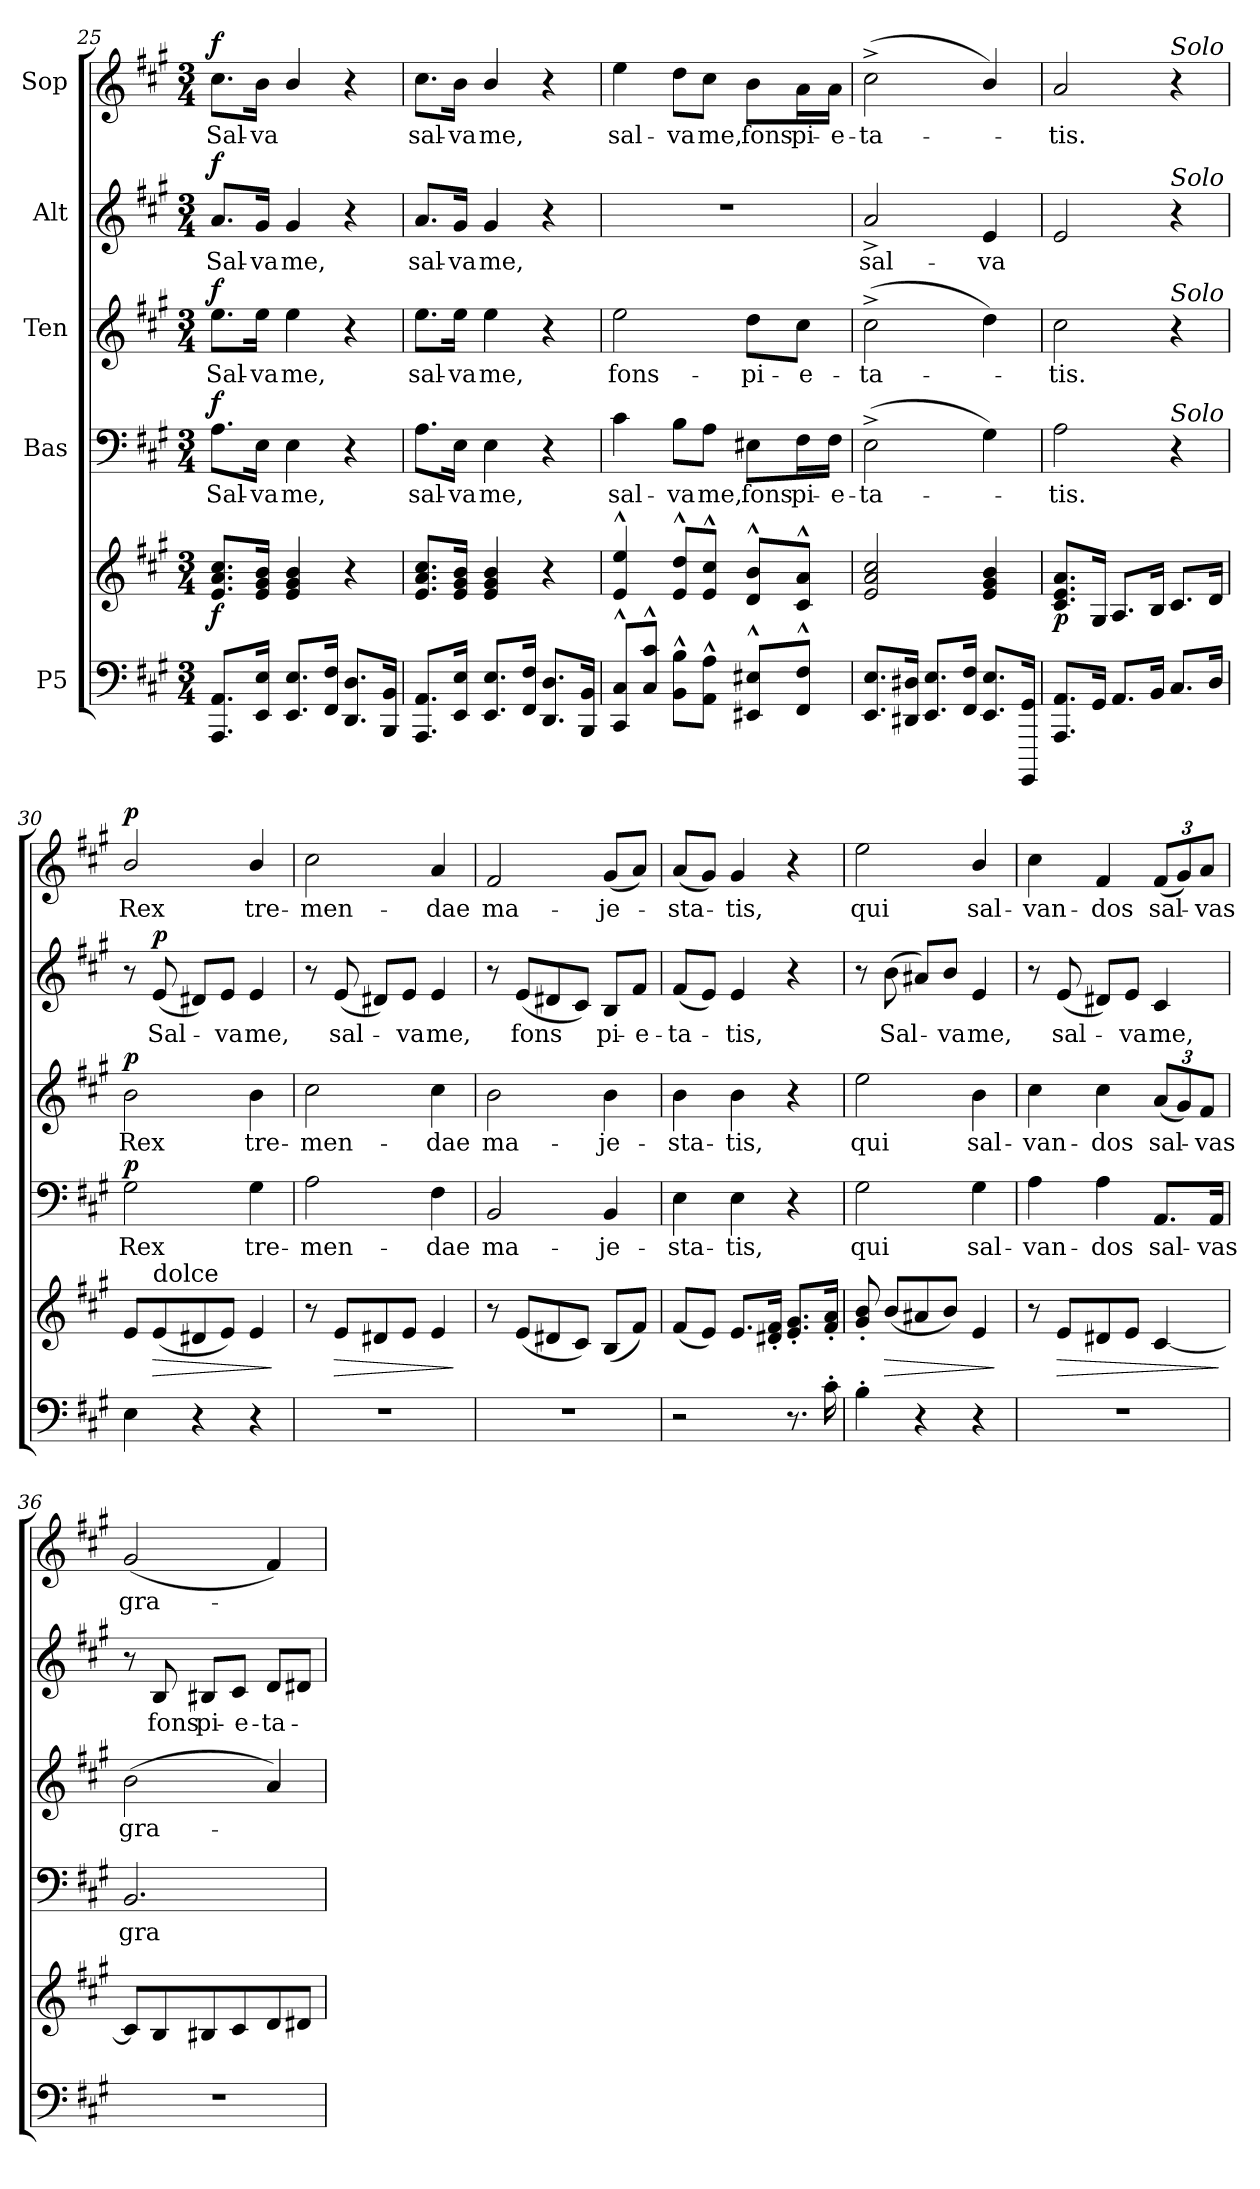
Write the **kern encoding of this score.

**kern	**kern	**dynam	**kern	**text	**dynam	**kern	**text	**dynam	**kern	**text	**dynam	**kern	**text	**dynam
*part5	*part5	*part5	*part4	*part4	*part4	*part3	*part3	*part3	*part2	*part2	*part2	*part1	*part1	*part1
*staff6	*staff5	*staff5/6	*staff4	*staff4	*staff4	*staff3	*staff3	*staff3	*staff2	*staff2	*staff2	*staff1	*staff1	*staff1
*I"P5	*	*	*I"Bas	*	*	*I"Ten	*	*	*I"Alt	*	*	*I"Sop	*	*
*clefF4	*clefG2	*	*clefF4	*	*	*clefG2	*	*	*clefG2	*	*	*clefG2	*	*
*	*	*	*	*	*	*ITrd7c12	*	*	*	*	*	*	*	*
*k[f#c#g#]	*k[f#c#g#]	*	*k[f#c#g#]	*	*	*k[f#c#g#]	*	*	*k[f#c#g#]	*	*	*k[f#c#g#]	*	*
*A:	*A:	*	*A:	*	*	*A:	*	*	*A:	*	*	*A:	*	*
*M3/4	*M3/4	*	*M3/4	*	*	*M3/4	*	*	*M3/4	*	*	*M3/4	*	*
=25	=25	=25	=25	=25	=25	=25	=25	=25	=25	=25	=25	=25	=25	=25
!	!	!LO:DY:b	!	!LO:LY:b	!LO:DY:a	!	!LO:LY:b	!LO:DY:a	!	!LO:LY:b	!LO:DY:a	!	!LO:LY:b	!LO:DY:a
8.AAA/ 8.AA/L	8.e/ 8.a/ 8.cc#/L	f	8.A\L	Sal-	f	8.e\L	Sal-	f	8.a/L	Sal-	f	8.cc#\L	Sal-	f
!	!	!	!	!LO:LY:b	!	!	!LO:LY:b	!	!	!LO:LY:b	!	!	!LO:LY:b	!
16EE/ 16E/Jk	16e/ 16g#/ 16b/Jk	.	16E\Jk	-va	.	16e\Jk	-va	.	16g#/Jk	-va	.	16b\Jk	-va	.
!	!	!	!	!LO:LY:b	!	!	!LO:LY:b	!	!	!LO:LY:b	!	!	!	!
8.EE/ 8.E/L	4e/ 4g#/ 4b/	.	4E\	me,	.	4e\	me,	.	4g#/	me,	.	4b/	.	.
16FF#/ 16F#/Jk	.	.	.	.	.	.	.	.	.	.	.	.	.	.
8.DD/ 8.D/L	4r	.	4r	.	.	4r	.	.	4r	.	.	4r	.	.
16BBB/ 16BB/Jk	.	.	.	.	.	.	.	.	.	.	.	.	.	.
=26	=26	=26	=26	=26	=26	=26	=26	=26	=26	=26	=26	=26	=26	=26
!	!	!	!	!LO:LY:b	!	!	!LO:LY:b	!	!	!LO:LY:b	!	!	!LO:LY:b	!
8.AAA/ 8.AA/L	8.e/ 8.a/ 8.cc#/L	.	8.A\L	sal-	.	8.e\L	sal-	.	8.a/L	sal-	.	8.cc#\L	sal-	.
!	!	!	!	!LO:LY:b	!	!	!LO:LY:b	!	!	!LO:LY:b	!	!	!LO:LY:b	!
16EE/ 16E/Jk	16e/ 16g#/ 16b/Jk	.	16E\Jk	-va	.	16e\Jk	-va	.	16g#/Jk	-va	.	16b\Jk	-va	.
!	!	!	!	!LO:LY:b	!	!	!LO:LY:b	!	!	!LO:LY:b	!	!	!LO:LY:b	!
8.EE/ 8.E/L	4e/ 4g#/ 4b/	.	4E\	me,	.	4e\	me,	.	4g#/	me,	.	4b/	me,	.
16FF#/ 16F#/Jk	.	.	.	.	.	.	.	.	.	.	.	.	.	.
8.DD/ 8.D/L	4r	.	4r	.	.	4r	.	.	4r	.	.	4r	.	.
16BBB/ 16BB/Jk	.	.	.	.	.	.	.	.	.	.	.	.	.	.
=27	=27	=27	=27	=27	=27	=27	=27	=27	=27	=27	=27	=27	=27	=27
!	!	!	!	!LO:LY:b	!	!	!LO:LY:b	!	!	!	!	!	!LO:LY:b	!
8CC#/^^ 8C#/^^L	4e/^^ 4ee/^^	.	4c#\	sal-	.	2e\	fons-	.	2.r	.	.	4ee\	sal-	.
8C#/^^ 8c#/^^J	.	.	.	.	.	.	.	.	.	.	.	.	.	.
!	!	!	!	!LO:LY:b	!	!	!	!	!	!	!	!	!LO:LY:b	!
8BB\^^ 8B\^^L	8e/^^ 8dd/^^L	.	8B\L	-va	.	.	.	.	.	.	.	8dd\L	-va	.
!	!	!	!	!LO:LY:b	!	!	!	!	!	!	!	!	!LO:LY:b	!
8AA\^^ 8A\^^J	8e/^^ 8cc#/^^J	.	8A\J	me,	.	.	.	.	.	.	.	8cc#\J	me,	.
!	!	!	!	!LO:LY:b	!	!	!LO:LY:b	!	!	!	!	!	!LO:LY:b	!
8EE#X/^^ 8E#X/^^L	8d/^^ 8b/^^L	.	8E#X\L	fons	.	8d\L	-pi-	.	.	.	.	8b\L	fons	.
!	!	!	!	!LO:LY:b	!	!	!LO:LY:b	!	!	!	!	!	!LO:LY:b	!
8FF#/^^ 8F#/^^J	8c#/^^ 8a/^^J	.	16F#\L	pi-	.	8c#\J	-e-	.	.	.	.	16a\L	pi-	.
!	!	!	!	!LO:LY:b	!	!	!	!	!	!	!	!	!LO:LY:b	!
.	.	.	16F#\JJ	-e-	.	.	.	.	.	.	.	16a\JJ	-e-	.
=28	=28	=28	=28	=28	=28	=28	=28	=28	=28	=28	=28	=28	=28	=28
!	!	!	!	!LO:LY:b	!	!	!LO:LY:b	!	!	!LO:LY:b	!	!	!LO:LY:b	!
8.EE/ 8.E/L	2e/ 2a/ 2cc#/	.	(>2E^\	-ta-	.	(>2c#^\	-ta-	.	2a^/	sal-	.	(>2cc#^\	-ta-	.
16DD#X/ 16D#X/Jk	.	.	.	.	.	.	.	.	.	.	.	.	.	.
8.EE/ 8.E/L	.	.	.	.	.	.	.	.	.	.	.	.	.	.
16FF#/ 16F#/Jk	.	.	.	.	.	.	.	.	.	.	.	.	.	.
!	!	!	!	!	!	!	!	!	!	!LO:LY:b	!	!	!	!
8.EE/ 8.E/L	4e/ 4g#/ 4b/	.	4G#\)	.	.	4d\)	.	.	4e/	-va	.	4b/)	.	.
16GGGG#/ 16GG#/Jk	.	.	.	.	.	.	.	.	.	.	.	.	.	.
=29	=29	=29	=29	=29	=29	=29	=29	=29	=29	=29	=29	=29	=29	=29
!	!	!LO:DY:b	!	!LO:LY:b	!	!	!LO:LY:b	!	!	!	!	!	!LO:LY:b	!
8.AAA/ 8.AA/L	8.c#/ 8.e/ 8.a/L	p	2A\	-tis.	.	2c#\	-tis.	.	2e/	.	.	2a/	-tis.	.
16GG#/Jk	16G#/Jk	.	.	.	.	.	.	.	.	.	.	.	.	.
8.AA/L	8.A/L	.	.	.	.	.	.	.	.	.	.	.	.	.
16BB/Jk	16B/Jk	.	.	.	.	.	.	.	.	.	.	.	.	.
!	!	!	!	!	!	!	!	!	!	!	!	!LO:TX:a:i:t=Solo	!	!
!	!	!	!	!	!	!	!	!	!LO:TX:a:i:t=Solo	!	!	!	!	!
!	!	!	!	!	!	!LO:TX:a:i:t=Solo	!	!	!	!	!	!	!	!
!	!	!	!LO:TX:a:i:t=Solo	!	!	!	!	!	!	!	!	!	!	!
8.C#/L	8.c#/L	.	4r	.	.	4r	.	.	4r	.	.	4r	.	.
16D/Jk	16d/Jk	.	.	.	.	.	.	.	.	.	.	.	.	.
=30	=30	=30	=30	=30	=30	=30	=30	=30	=30	=30	=30	=30	=30	=30
!	!	!	!	!LO:LY:b	!LO:DY:a	!	!LO:LY:b	!LO:DY:a	!	!	!	!	!LO:LY:b	!LO:DY:a
4E\	8e/L	.	2G#\	Rex	p	2B\	Rex	p	8r	.	.	2b/	Rex	p
!	!LO:TX:a:t=dolce	!	!	!	!	!	!	!	!	!	!	!	!	!
!	!	!LO:HP:b	!	!	!	!	!	!	!	!LO:LY:b	!LO:DY:a	!	!	!
.	(<8e/	>	.	.	.	.	.	.	(<8e/	Sal-	p	.	.	.
4r	8d#X/	.	.	.	.	.	.	.	8d#X/L)	.	.	.	.	.
!	!	!	!	!	!	!	!	!	!	!LO:LY:b	!	!	!	!
.	8e/J)	.	.	.	.	.	.	.	8e/J	-va	.	.	.	.
!	!	!	!	!LO:LY:b	!	!	!LO:LY:b	!	!	!LO:LY:b	!	!	!LO:LY:b	!
4r	4e/	.	4G#\	tre-	.	4B\	tre-	.	4e/	me,	.	4b/	tre-	.
.	.	]	.	.	.	.	.	.	.	.	.	.	.	.
=31	=31	=31	=31	=31	=31	=31	=31	=31	=31	=31	=31	=31	=31	=31
!	!	!	!	!LO:LY:b	!	!	!LO:LY:b	!	!	!	!	!	!LO:LY:b	!
2.r	8r	.	2A\	-men-	.	2c#\	-men-	.	8r	.	.	2cc#\	-men-	.
!	!	!LO:HP:b	!	!	!	!	!	!	!	!LO:LY:b	!	!	!	!
.	8e/L	>	.	.	.	.	.	.	(<8e/	sal-	.	.	.	.
.	8d#X/	.	.	.	.	.	.	.	8d#X/L)	.	.	.	.	.
!	!	!	!	!	!	!	!	!	!	!LO:LY:b	!	!	!	!
.	8e/J	.	.	.	.	.	.	.	8e/J	-va	.	.	.	.
!	!	!	!	!LO:LY:b	!	!	!LO:LY:b	!	!	!LO:LY:b	!	!	!LO:LY:b	!
.	4e/	.	4F#\	-dae	.	4c#\	-dae	.	4e/	me,	.	4a/	-dae	.
.	.	]	.	.	.	.	.	.	.	.	.	.	.	.
=32	=32	=32	=32	=32	=32	=32	=32	=32	=32	=32	=32	=32	=32	=32
!	!	!	!	!LO:LY:b	!	!	!LO:LY:b	!	!	!	!	!	!LO:LY:b	!
2.r	8r	.	2BB/	ma-	.	2B\	ma-	.	8r	.	.	2f#/	ma-	.
!	!	!	!	!	!	!	!	!	!	!LO:LY:b	!	!	!	!
.	(<8e/L	.	.	.	.	.	.	.	(<8e/L	fons	.	.	.	.
.	8d#X/	.	.	.	.	.	.	.	8d#X/	.	.	.	.	.
.	8c#/J)	.	.	.	.	.	.	.	8c#/J)	.	.	.	.	.
!	!	!	!	!LO:LY:b	!	!	!LO:LY:b	!	!	!LO:LY:b	!	!	!LO:LY:b	!
.	(<8B/L	.	4BB/	-je-	.	4B\	-je-	.	8B/L	pi-	.	(<8g#/L	-je-	.
!	!	!	!	!	!	!	!	!	!	!LO:LY:b	!	!	!	!
.	8f#/J)	.	.	.	.	.	.	.	8f#/J	-e-	.	8a/J)	.	.
=33	=33	=33	=33	=33	=33	=33	=33	=33	=33	=33	=33	=33	=33	=33
!	!	!	!	!LO:LY:b	!	!	!LO:LY:b	!	!	!LO:LY:b	!	!	!LO:LY:b	!
2r	(<8f#/L	.	4E\	-sta-	.	4B\	-sta-	.	(<8f#/L	-ta-	.	(<8a/L	-sta-	.
.	8e/J)	.	.	.	.	.	.	.	8e/J)	.	.	8g#/J)	.	.
!	!	!	!	!LO:LY:b	!	!	!LO:LY:b	!	!	!LO:LY:b	!	!	!LO:LY:b	!
.	8.e/L	.	4E\	-tis,	.	4B\	-tis,	.	4e/	-tis,	.	4g#/	-tis,	.
.	16d#X/' 16f#/'Jk	.	.	.	.	.	.	.	.	.	.	.	.	.
8.r	8.e/' 8.g#/'L	.	4r	.	.	4r	.	.	4r	.	.	4r	.	.
16c#'\	16f#/' 16a/'Jk	.	.	.	.	.	.	.	.	.	.	.	.	.
=34	=34	=34	=34	=34	=34	=34	=34	=34	=34	=34	=34	=34	=34	=34
!	!	!	!	!LO:LY:b	!	!	!LO:LY:b	!	!	!	!	!	!LO:LY:b	!
4B'\	8g#/' 8b/'	.	2G#\	qui	.	2e\	qui	.	8r	.	.	2ee\	qui	.
!	!	!LO:HP:b	!	!	!	!	!	!	!	!LO:LY:b	!	!	!	!
.	(<8b/L	>	.	.	.	.	.	.	(<8b\	Sal-	.	.	.	.
4r	8a#X/	.	.	.	.	.	.	.	8a#X/L)	.	.	.	.	.
!	!	!	!	!	!	!	!	!	!	!LO:LY:b	!	!	!	!
.	8b/J)	.	.	.	.	.	.	.	8b/J	-va	.	.	.	.
!	!	!	!	!LO:LY:b	!	!	!LO:LY:b	!	!	!LO:LY:b	!	!	!LO:LY:b	!
4r	4e/	.	4G#\	sal-	.	4B\	sal-	.	4e/	me,	.	4b/	sal-	.
.	.	]	.	.	.	.	.	.	.	.	.	.	.	.
=35	=35	=35	=35	=35	=35	=35	=35	=35	=35	=35	=35	=35	=35	=35
!	!	!	!	!LO:LY:b	!	!	!LO:LY:b	!	!	!	!	!	!LO:LY:b	!
2.r	8r	.	4A\	-van-	.	4c#\	-van-	.	8r	.	.	4cc#\	-van-	.
!	!	!LO:HP:b	!	!	!	!	!	!	!	!LO:LY:b	!	!	!	!
.	8e/L	>	.	.	.	.	.	.	(<8e/	sal-	.	.	.	.
!	!	!	!	!LO:LY:b	!	!	!LO:LY:b	!	!	!	!	!	!LO:LY:b	!
.	8d#X/	.	4A\	-dos	.	4c#\	-dos	.	8d#X/L)	.	.	4f#/	-dos	.
!	!	!	!	!	!	!	!	!	!	!LO:LY:b	!	!	!	!
.	8e/J	.	.	.	.	.	.	.	8e/J	-va	.	.	.	.
!	!	!	!	!LO:LY:b	!	!	!	!	!	!	!	!	!	!
*	*	*	*	*	*	*Xbrackettup	*	*	*	*	*	*	*	*
!	!	!	!	!	!	!	!LO:LY:b	!	!	!LO:LY:b	!	!	!	!
*	*	*	*	*	*	*	*	*	*	*	*	*Xbrackettup	*	*
!	!	!	!	!	!	!	!	!	!	!	!	!	!LO:LY:b	!
.	[4c#/	.	8.AA/L	sal-	.	(<12A/L	sal-	.	4c#/	me,	.	(<12f#/L	sal-	.
.	.	.	.	.	.	12G#/)	.	.	.	.	.	12g#/)	.	.
!	!	!	!	!	!	!	!LO:LY:b	!	!	!	!	!	!LO:LY:b	!
.	.	.	.	.	.	12F#/J	-vas	.	.	.	.	12a/J	-vas	.
!	!	!	!	!LO:LY:b	!	!	!	!	!	!	!	!	!	!
.	.	.	16AA/Jk	-vas	.	.	.	.	.	.	.	.	.	.
.	.	]	.	.	.	.	.	.	.	.	.	.	.	.
=36	=36	=36	=36	=36	=36	=36	=36	=36	=36	=36	=36	=36	=36	=36
!	!	!	!	!LO:LY:b	!	!	!LO:LY:b	!	!	!	!	!	!LO:LY:b	!
2.r	8c#/L]	.	2.BB/	gra-	.	(<2B\	gra-	.	8r	.	.	(<2g#/	gra-	.
!	!	!	!	!	!	!	!	!	!	!LO:LY:b	!	!	!	!
.	8B/	.	.	.	.	.	.	.	8B/	fons	.	.	.	.
!	!	!	!	!	!	!	!	!	!	!LO:LY:b	!	!	!	!
.	8B#X/	.	.	.	.	.	.	.	8B#X/L	pi-	.	.	.	.
!	!	!	!	!	!	!	!	!	!	!LO:LY:b	!	!	!	!
.	8c#/	.	.	.	.	.	.	.	8c#/J	-e-	.	.	.	.
!	!	!	!	!	!	!	!	!	!	!LO:LY:b	!	!	!	!
.	8d/	.	.	.	.	4A/)	.	.	8d/L	-ta-	.	4f#/)	.	.
.	8d#X/J	.	.	.	.	.	.	.	8d#X/J	.	.	.	.	.
=	=	=	=	=	=	=	=	=	=	=	=	=	=	=
*-	*-	*-	*-	*-	*-	*-	*-	*-	*-	*-	*-	*-	*-	*-
